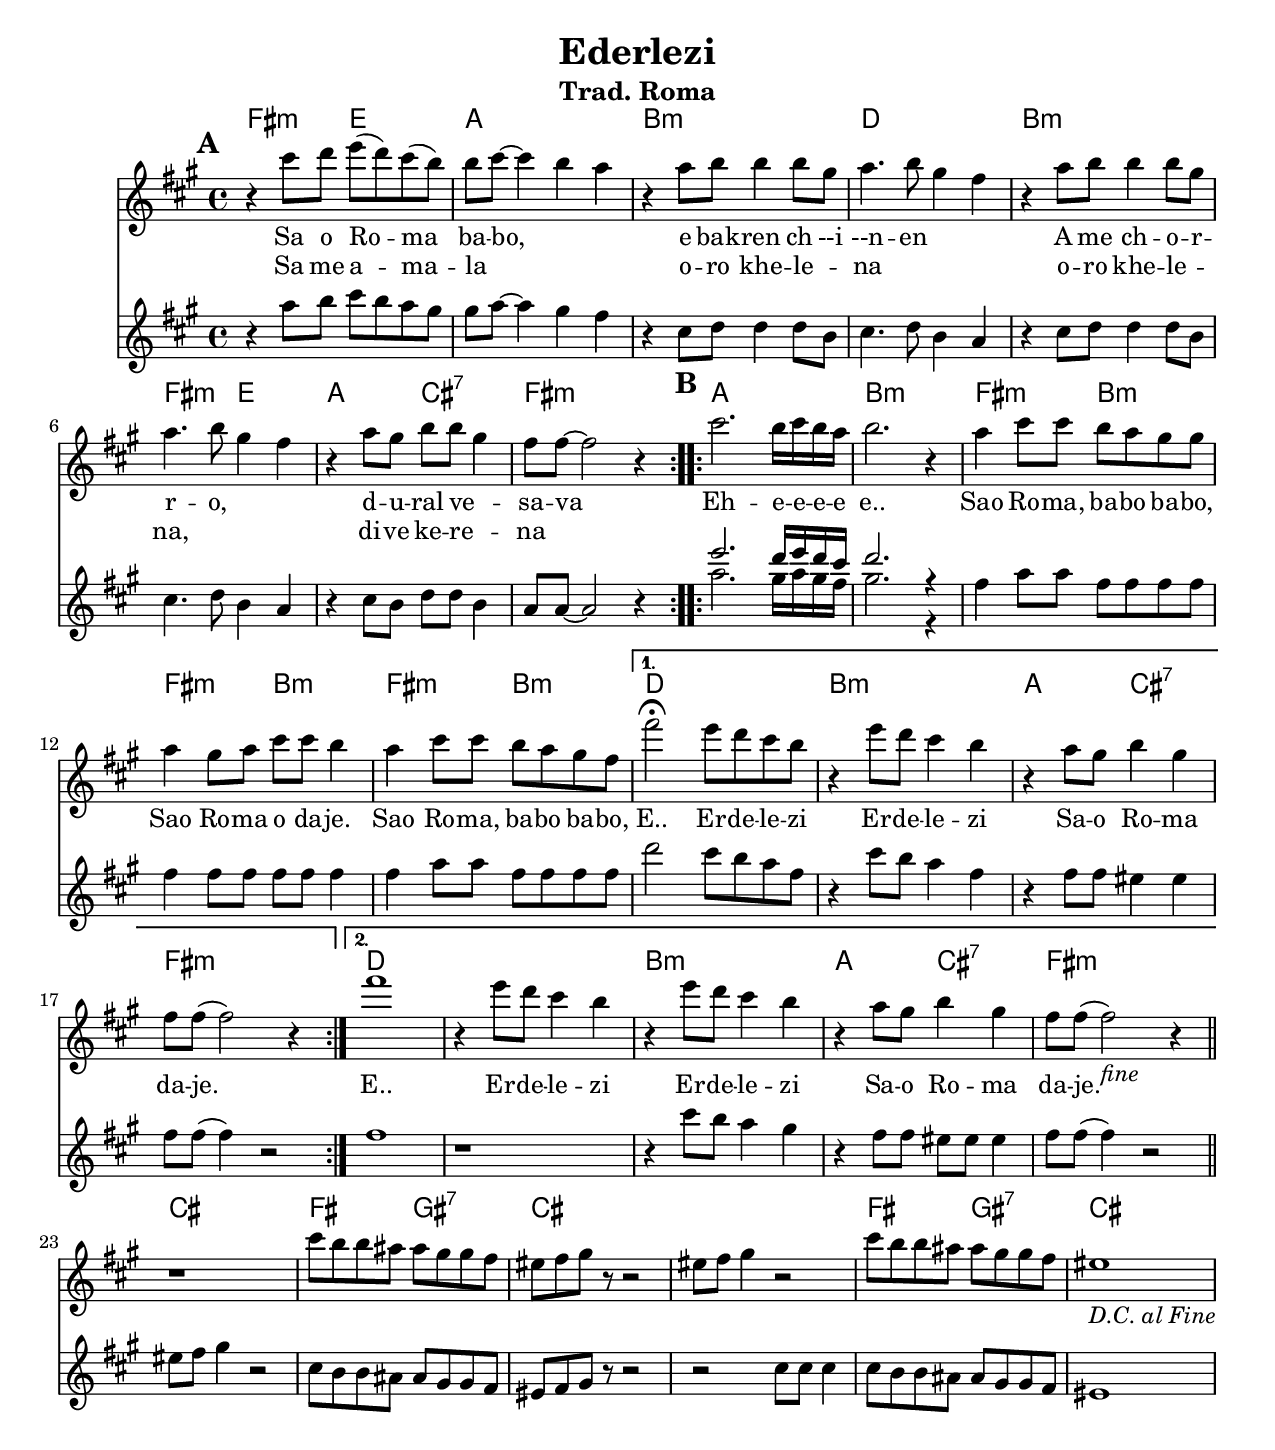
\version "2.18.0"
\include "english.ly"
%showLastLength = R1*12
\paper{
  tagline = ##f
  print-all-headers = ##t
  #(set-paper-size "letter")
}
date = #(strftime "%d-%m-%Y" (localtime (current-time)))

%\markup{ \italic{ " Updated " \date  }  }

%\markup{ Got something to say? }

global = {
  \clef treble
  \key b \minor
  \time 4/4
  \set Score.markFormatter = #format-mark-box-alphabet
}

%#################################### Melody ########################
primos = \relative c'' {
  \global
  %\partial 16*3 a16 d f   %lead in notes

  \repeat volta 2{
    \mark \default
    r4 fs8 g a (g)fs (e)
    e8 fs~fs4    e4 d %g16 f g8 f4
     r4 d8 e e4 e8 cs|
    d4. e8 cs4 b %e16 d e8 d4|

    r4 d8 e e4 e8 cs
    d4. e8 cs4 b %e16 d e8 d4|
    r4 d8 cs e e cs4|
    b8 b~b2 r4|
  }
  %\alternative { { }{ } }

  \repeat volta 2{
    \mark \default

       fs'2. e16 fs e d|
        e2. r4|

    d4 fs8 fs e d cs cs|
    d4 cs8 d fs fs e4|
    d4 fs8 fs e d cs b|
  }
  \alternative {
    {
      b'2 \fermata a8 g fs e
      r4 a8 g fs4 e
      r4 d8 cs e4 cs|
      b8 b (b2) r4|
    }
    {
      b'1 |
      r4 a8 g fs4 e|
      r4 a8 g fs4 e
      r4 d8 cs8 e4 cs|
      b8 b (b2) _\markup{\italic fine} r4| \bar"||"
    }
  }
  r1
  fs'8 e e ds ds cs cs b
  as8 b cs r r2
  as8 b cs4 r2
  fs8 e e ds ds cs cs b
  as1 _\markup {\italic {D.C. al Fine}}

}
\addlyrics{
  %https://musescore.com/user/35722119/scores/6322876
  Sa o Ro -- ma ba -- bo,
  \repeat unfold 2{\skip2}
  e bak -- ren ch --i --n --  en
  \repeat unfold 2{\skip2}
  A me ch -- o --  -- r -- r -- o,
  \repeat unfold 2{\skip2}
  d -- u -- ral ve --  _ sa -- va
  \repeat unfold 1 {}

  Eh -- e -- e -- e -- e e..
  Sao Ro -- ma, ba -- bo ba -- bo,
  Sao Ro -- ma  o da -- je.
  Sao Ro -- ma, ba -- bo ba -- bo,
  % first end
  E.. Er -- de -- le -- zi
  Er -- de -- le -- zi
  Sa -- o Ro -- ma  da -- je.
 % 2nd end
  E.. Er -- de -- le -- zi
  Er -- de -- le -- zi
  Sa -- o Ro -- ma da -- je.

}
\addlyrics{
Sa me a -- ma -- la _
\repeat unfold 2{\skip2}
o -- ro khe -- le -- _ na
\repeat unfold 3{\skip2}
o -- ro khe -- le -- _ na,
\repeat unfold 3{\skip2}
di -- ve ke -- re -- _  na
}
secund = \relative c'' {
  \global
  %\partial 16*3 a16 d f   %lead in notes

  \repeat volta 2{
    \mark \default
    r4 d8 e fs e d cs
    cs8 d~d4 cs4 b%e16 d e8 d4|
        r4 fs8 g g4 g8 e|
    fs4. g8 e4 d%g16 f g8 f4|

    r4 fs8 g g4 g8 e|
    fs4. g8 e4 d %g16 f g8 f4|
    r4 fs8 e g g e4|
    d8 d~d2 r4|
  }
  %\alternative { { }{ } }

  \repeat volta 2{
    \mark \default
 <<

      {
       a''2. g16 a g fs
        g2. r4
      }
      \\
      {
         d2. cs16 d cs b|
    cs2. r4|
      }

    >>


    b4 d8 d b b b b|
    b4 b8 b b b b4
    b4 d8 d b b b b|
  }
  \alternative {
    {
      g'2 fs8 e d b
      r4 fs'8 e d4 b
      r4 b8 b as4 as
      b8 b (b4) r2
    }
    {
      b1
      r1
      r4 fs'8 e d4 cs
      r4 b8 b as as as4
      b8 b(b4) r2
    }
  }
  as8 b cs4 r2
  fs,8 e e ds ds cs cs b
  as8 b cs r r2
  r2 fs8 fs fs4
  fs8 e e ds ds cs cs b
  as1
}

%################################# Chords #######################
harmonies = \chordmode {
  b2:m
  a2
  d1
  e1:m
  g1
  e1:m
  b2:m
  a2
  d2
  fs2:7
  b1:m
  %B
  d1
  e1:m
  b2:m
  e2:m
  b2:m
  e2:m % 12
  b2:m e2:m
  %ending 1 and 2
  g1 e1:m
  d2 fs2:7
  b1:m
  g1*2 e1:m
  d2 fs2:7
  b1:m
  %end part
  fs1
  b2 cs2:7
  fs1*2
  b2 cs2:7
  fs1
}

\score {
  <<
    \new ChordNames {
      \set chordChanges = ##t
    \transpose b fs'  \harmonies
    }
    \new Staff
    \transpose b fs' \primos
    \new Staff \transpose b fs' \secund
    %\new Staff \partcombine \primos \secund
  >>
  \header{
    title= "Ederlezi"
    subtitle="Trad. Roma"
    composer= ""
    instrument =""
    arranger= ""
  }
  \layout{indent = 1.0\cm}
  \midi {
    \tempo 4 = 120

    % \midi { }
  }
}
%{
% more verses:
\markup{}
\markup {
  \fill-line {
    \hspace #0.1 % distance from left margin
    \column {
      \line { "1."
	\column {
	  ""
	}
      }
      \hspace #0.2 % vertical distance between verses
      \line { "2."
	\column {
	 ""
	}
      }
    }
    \hspace #0.1  % horiz. distance between columns
    \column {
      \line { "3."
	\column {
	  ""
	}
      }
      \hspace #0.2 % distance between verses
      \line { "4."
	\column {
	 ""
	}
      }
    }
    \hspace #0.1 % distance to right margin
  }
}

%}


%{
https://www.youtube.com/watch?v=yGuCqAfxNqU
 Sa o Roma babo,
E bakren cinen.
A me coro, dural besava.
A a daje, amaro dive.
Amaro dive erdelezi.
Ediwado babo, amenge bakro.
Sa o Roma, babo.
E bakren cinen. Eeee...j,
Sa o Roma, babo babo,
Sa o Roma daje. Sa o Roma, babo babo,
E.. Erdelezi. Erdelezi,
Sa o Roma Daje. Eeee...
Sa o Roma, babo babo,
Sa o Roma daje.
Sa o Roma, babo babo,
 Eeee... Erdelezi, Erdelezi.
Sa o Roma Daje

***************

LYRICS IN ROMANI
Sa me amala oro khelena Oro khelena,
dive kerena
Sa o Roma daje
Sa o Roma babo babo
Sa o Roma o daje Sa o Roma babo babo Ej, Ederlezi Ederlezi
 Sa o Roma daje Amaro dive Amaro dive,
Ederlezi Sa me amala oro khelena Oro khelena, dive kerena Sa o Roma daje Sa o Roma babo babo Sa o Roma daje Sa o Roma babo babo Ej, Ederlezi Ederlezi Sa o Roma daje Sa me amala oro khelena Oro khelena, dive kerena Sa o Roma babo, e bakren chinen Amaro dive E devado babo Sa o Roma babo babo Sa o Roma o daje Sa o Roma babo babo Ej, Ederlezi Ederlezi Sa o Roma daje Sa o Roma babo babo Sa o Roma o daje Sa o Roma babo babo Ederlezi Ederlezi Sa o Roma daje LYRICS IN ENGLISH All my friends are dancing the oro Dancing the oro, celebrating the day Dancing the oro, celebrating the day All the Roma, dad, dad All the Roma, mommy All the Roma, dad, dad Oh! Ederlezi Ederlezi All the Roma, mommy Our day Our day, Ederlezi All my friends are dancing the oro Dancing the oro, celebrating the day All the Roma, mommy All the Roma, dad, dad All the Roma, mommy All the Roma, dad, dad Oh! Ederlezi Ederlezi All the Roma, mommy All my friends are dancing the oro Dancing the oro, celebrating the day All the Roma, dad, slaughter lambs Our day They give us, Dad, All the Roma, dad, dad All the Roma, mommy All the Roma, dad, dad Oh! Ederlezi Ederlezi All the Roma, mommy All the Roma, dad, dad All the Roma, mommy All the Roma, dad, dad Ederlezi Ederlezi All the Roma, mommy LYRICS IN TURKISH Tüm arkadaşlarım hora oynuyor Hora oynayıp bugünü kutluyorlar Tüm Roma, anneciğim Tüm Roma, baba, baba Tüm Roma, anneciğim Tüm Roma, baba, baba Ey, Ederlezi Ederlezi Tüm Roma, anneciğim Bizim günümüz Bizim günümüz, Ederlezi Tüm arkadaşlarım hora oynuyor Hora oynayıp bugünü kutluyorlar Tüm Roma, anneciğim Tüm Roma, baba, baba Tüm Roma, anneciğim Tüm Roma, baba, baba Ey, Ederlezi Ederlezi Tüm Roma, anneciğim Tüm arkadaşlarım hora oynuyor Hora oynayıp bugünü kutluyorlar Tüm Roma, baba, kuzu avlıyor Bizim günümüz Bize, baba, Tüm Roma, baba, baba Tüm Roma, anneciğim Tüm Roma, baba, baba Ey, Ederlezi Ederlezi Tüm Roma, anneciğim Tüm Roma, baba, baba Tüm Roma, anneciğim Tüm Roma, baba, baba Ederlezi Ederlezi Tüm Roma, anneciğim LYRICS IN FRENCH Tous mes amis dansent l'oro Ils dansent l'oro, ils fêtent le jour Tous les Roms, maman Tous les Roms, papa, papa Tous les Roms, maman Tous les Roms, papa, papa Ô! Ederlezi Ederlezi Tous les Roms, maman Notre jour Notre jour, Ederlezi Tous mes amis dansent l'oro Ils dansent l'oro, ils fêtent le jour Tous les Roms, maman Tous les Roms, papa, papa Tous les Roms, maman Tous les Roms, papa, papa Ô! Ederlezi Ederlezi Tous les Roms, maman Tous mes amis dansent l'oro Ils dansent l'oro, ils fêtent le jour Tous les Roms, papa, sacrifient l'agneau Notre jour Ils nous donnent, Papa Tous les Roms, papa, papa Tous les Roms, maman Tous les Roms, papa, papa Ô! Ederlezi Ederlezi Tous les Roms, maman Tous les Roms, papa, papa Tous les Roms, maman Tous les Roms, papa, papa Ederlezi Ederlezi Tous les Roms, maman LYRICS IN PORTUGUESE Todos os meus amigos dançam o oro Dançam o oro, celebram o dia Toda a Roma mamãe Toda a Roma papai, papai Toda a Roma mamãe Toda a Roma papai, papai Ó! Ederlezi Ederlezi Toda a Roma mamãe Nosso dia Nosso dia, Ederlezi Todos os meus amigos dançam o oro Dançam o oro, celebram o dia Toda a Roma mamãe Toda a Roma papai, papai Toda a Roma mamãe Toda a Roma papai, papai Ó! Ederlezi Ederlezi Toda a Roma mamãe Todos os meus amigos dançam o oro Dançam o oro, celebram o dia Toda a Roma, papai, sacrifica cordeiros Nosso dia Oferecemos, papai, Toda a Roma papai, papai Toda a Roma mamãe Toda a Roma papai, papai Ó! Ederlezi Ederlezi Toda a Roma mamãe Toda a Roma papai, papai Toda a Roma mamãe Toda a Roma papai, papai Ederlezi Ederlezi Toda a Roma mamãe

%}